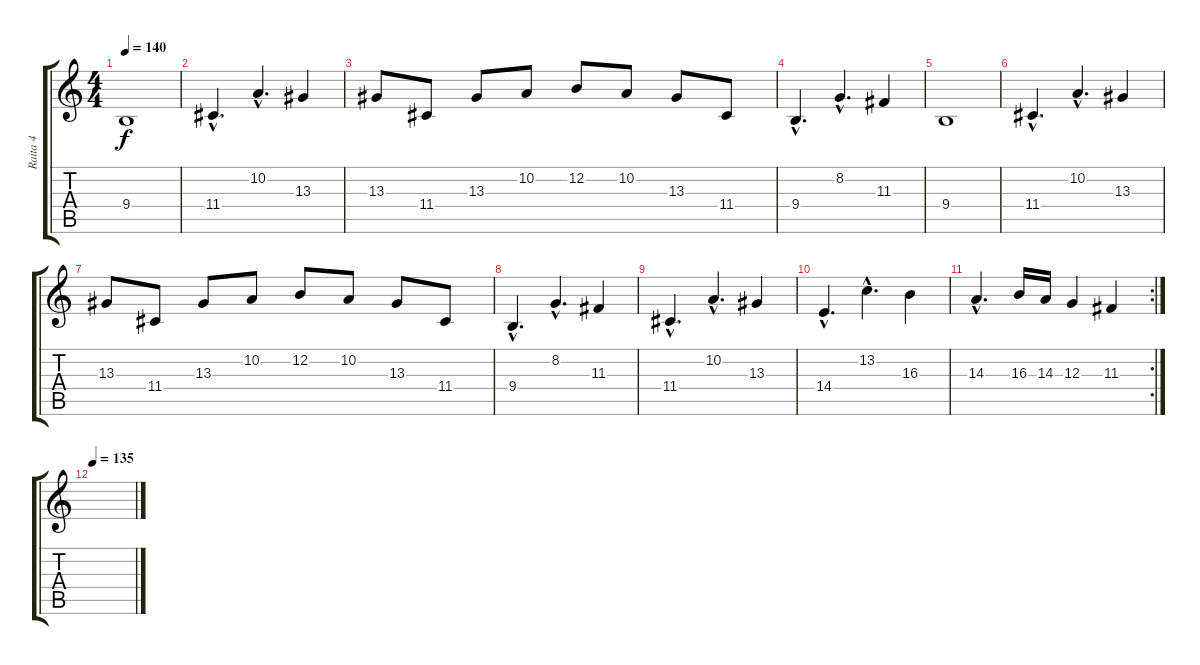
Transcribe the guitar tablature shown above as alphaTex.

\track ("Raita 4" "Raita 4") {instrument flute}
\staff {score tabs}
\tuning (E4 B3 G3 D3 A2 E2) {hide}
\ts (4 4)
\tempo 140
\clef g2
\ks c
9.4.1{dy f} |
11.4{hac}.4{d} 10.2{hac}.4{d} 13.3.4 |
13.3.8 11.4.8 13.3.8 10.2.8 12.2.8 10.2.8 13.3.8 11.4.8 |
9.4{hac}.4{d} 8.2{hac}.4{d} 11.3.4 |
9.4.1 |
11.4{hac}.4{d} 10.2{hac}.4{d} 13.3.4 |
13.3.8 11.4.8 13.3.8 10.2.8 12.2.8 10.2.8 13.3.8 11.4.8 |
9.4{hac}.4{d} 8.2{hac}.4{d} 11.3.4 |
11.4{hac}.4{d} 10.2{hac}.4{d} 13.3.4 |
14.4{hac}.4{d} 13.2{hac}.4{d} 16.3.4 |
\rc 2
14.3{hac}.4{d} 16.3.16 14.3.16 12.3.4 11.3.4 |
\tempo 135
